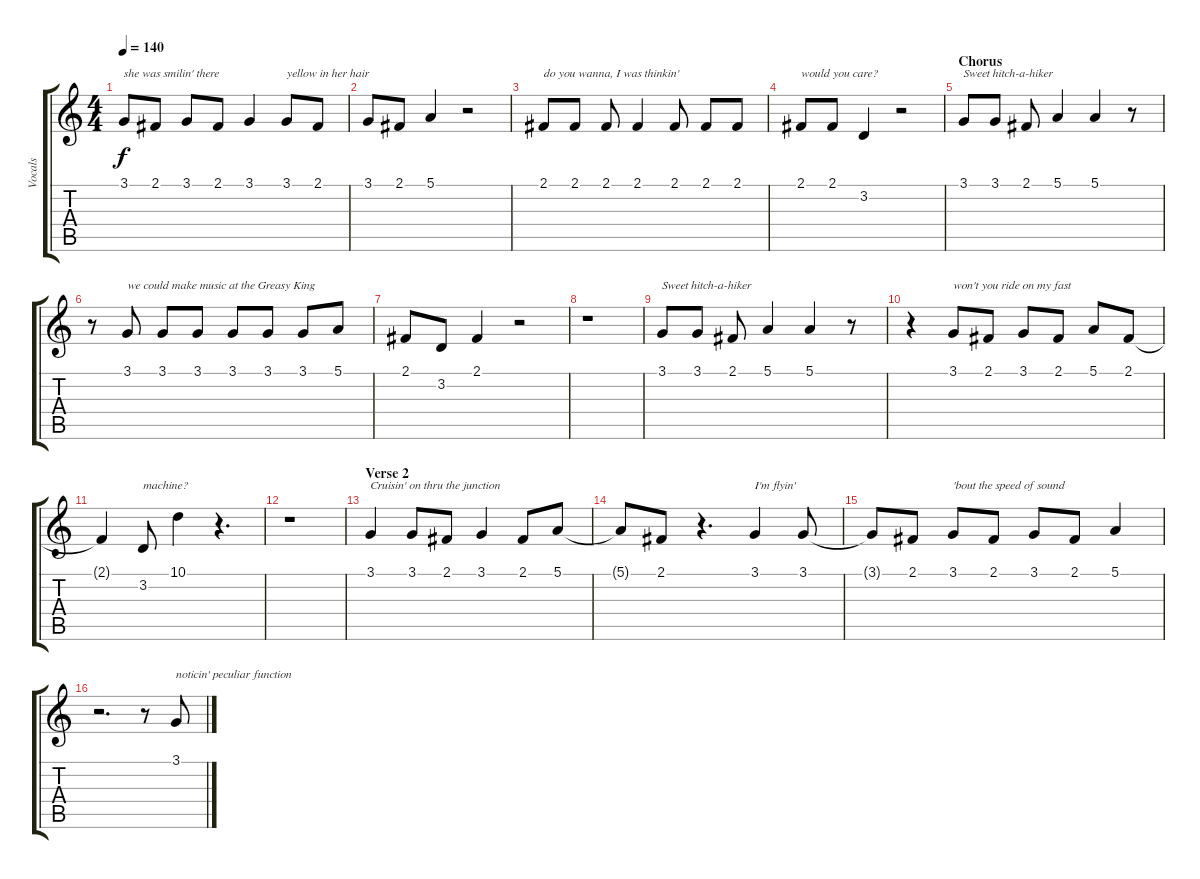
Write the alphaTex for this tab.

\track ("Vocals" "Vocals") {instrument clarinet}
\staff {score tabs}
\tuning (E4 B3 G3 D3 A2 E2) {hide}
\ts (4 4)
\tempo 140
\clef g2
\ks c
3.1.8{txt "she was smilin' there" dy f} 2.1.8 3.1.8 2.1.8 3.1.4 3.1.8{txt "yellow in her hair"} 2.1.8 |
3.1.8 2.1.8 5.1.4 r.2 |
2.1.8{txt "do you wanna, I was thinkin'"} 2.1.8 2.1.8 2.1.4 2.1.8 2.1.8 2.1.8 |
2.1.8{txt "would you care?"} 2.1.8 3.2.4 r.2 |
\section ("" "Chorus")
3.1.8{txt "Sweet hitch-a-hiker"} 3.1.8 2.1.8 5.1.4 5.1.4 r.8 |
r.8 3.1.8{txt "we could make music at the Greasy King"} 3.1.8 3.1.8 3.1.8 3.1.8 3.1.8 5.1.8 |
2.1.8 3.2.8 2.1.4 r.2 |
r.1 |
3.1.8{txt "Sweet hitch-a-hiker"} 3.1.8 2.1.8 5.1.4 5.1.4 r.8 |
r.4 3.1.8{txt "won't you ride on my fast"} 2.1.8 3.1.8 2.1.8 5.1.8 2.1.8 |
2.1{t}.4 3.2.8{txt "machine?"} 10.1.4 r.4{d} |
r.1 |
\section ("" "Verse 2")
3.1.4{txt "Cruisin' on thru the junction"} 3.1.8 2.1.8 3.1.4 2.1.8 5.1.8 |
5.1{t}.8 2.1.8 r.4{d} 3.1.4{txt "I'm flyin'"} 3.1.8 |
3.1{t}.8 2.1.8 3.1.8{txt "'bout the speed of sound"} 2.1.8 3.1.8 2.1.8 5.1.4 |
r.2{d} r.8 3.1.8{txt "noticin' peculiar function"}
